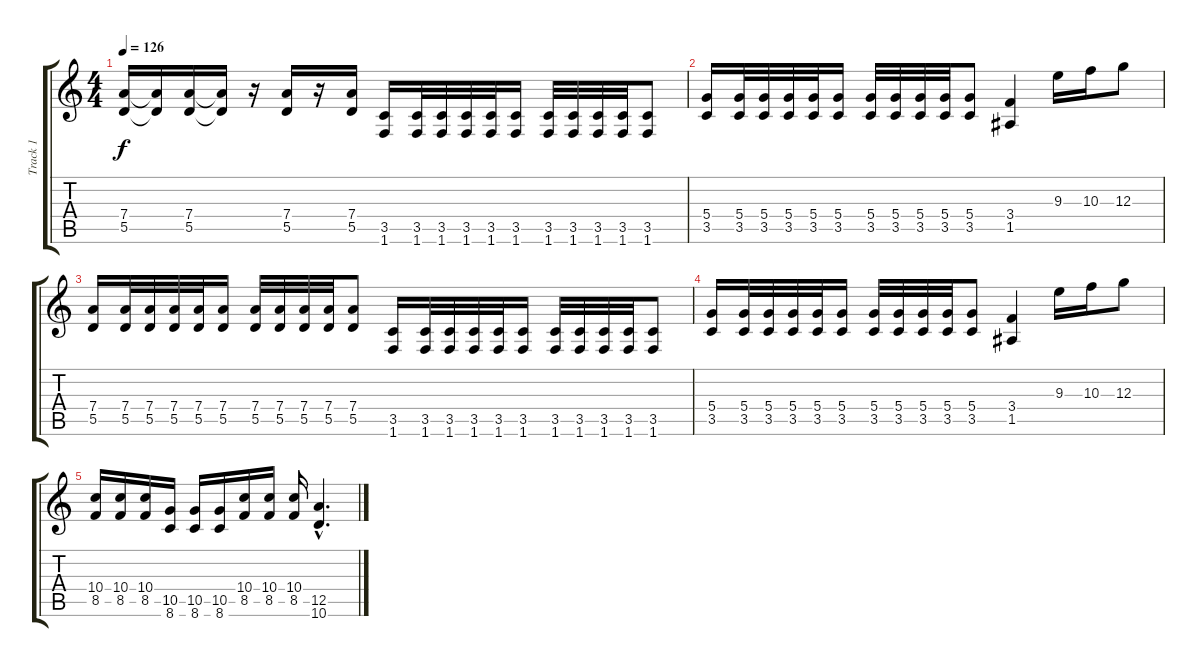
\track ("Track 1" "Track 1") {instrument distortionguitar}
\staff {score tabs}
\tuning (E4 B3 G3 D3 A2 E2) {hide}
\ts (4 4)
\tempo 126
\clef g2
\ks c
(7.4 5.5).16{dy f} (7.4{t} 5.5{t}).16 (7.4 5.5).16 (7.4{t} 5.5{t}).16 r.16 (7.4 5.5).16 r.16 (7.4 5.5).16 (3.5 1.6).16 (3.5 1.6).32 (3.5 1.6).32 (3.5 1.6).32 (3.5 1.6).32 (3.5 1.6).16 (3.5 1.6).32 (3.5 1.6).32 (3.5 1.6).32 (3.5 1.6).32 (3.5 1.6).8 |
(5.4 3.5).16 (5.4 3.5).32 (5.4 3.5).32 (5.4 3.5).32 (5.4 3.5).32 (5.4 3.5).16 (5.4 3.5).32 (5.4 3.5).32 (5.4 3.5).32 (5.4 3.5).32 (5.4 3.5).8 (3.4 1.5).4 9.3.16 10.3.16 12.3.8 |
(7.4 5.5).16 (7.4 5.5).32 (7.4 5.5).32 (7.4 5.5).32 (7.4 5.5).32 (7.4 5.5).16 (7.4 5.5).32 (7.4 5.5).32 (7.4 5.5).32 (7.4 5.5).32 (7.4 5.5).8 (3.5 1.6).16 (3.5 1.6).32 (3.5 1.6).32 (3.5 1.6).32 (3.5 1.6).32 (3.5 1.6).16 (3.5 1.6).32 (3.5 1.6).32 (3.5 1.6).32 (3.5 1.6).32 (3.5 1.6).8 |
(5.4 3.5).16 (5.4 3.5).32 (5.4 3.5).32 (5.4 3.5).32 (5.4 3.5).32 (5.4 3.5).16 (5.4 3.5).32 (5.4 3.5).32 (5.4 3.5).32 (5.4 3.5).32 (5.4 3.5).8 (3.4 1.5).4 9.3.16 10.3.16 12.3.8 |
(10.4 8.5).16 (10.4 8.5).16 (10.4 8.5).16 (10.5 8.6).16 (10.5 8.6).16 (10.5 8.6).16 (10.4 8.5).16 (10.4 8.5).16 (10.4 8.5).16 (12.5{hac} 10.6{hac}).4{d}
